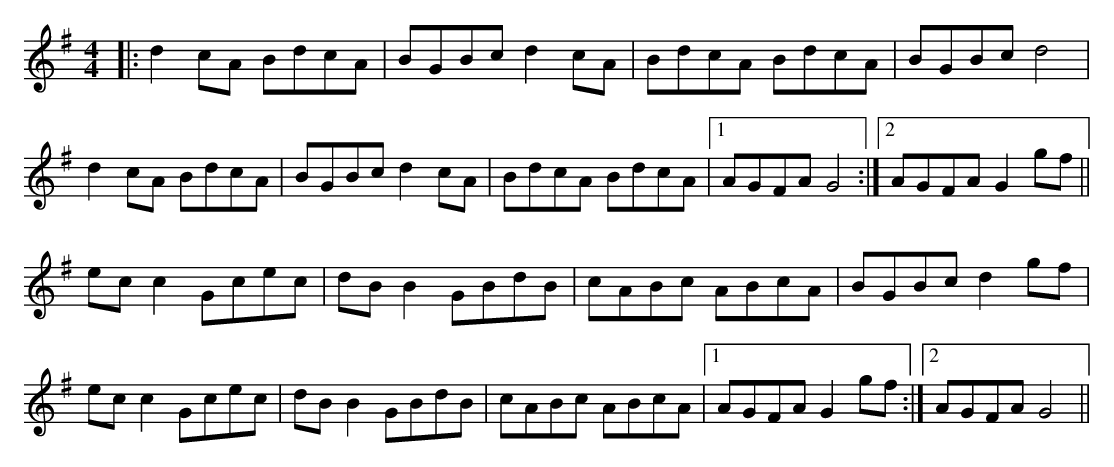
X:1
M:4/4
K:Dmix
|:d2 cA BdcA|BGBc d2 cA|BdcA BdcA|BGBc d4|
d2 cA BdcA|BGBc d2 cA|BdcA BdcA|1 AGFA G4:|2 AGFA G2 gf||
ec c2 Gcec|dB B2 GBdB|cABc ABcA|BGBc d2 gf|
ec c2 Gcec|dB B2 GBdB|cABc ABcA|1 AGFA G2 gf:|2 AGFA G4||
